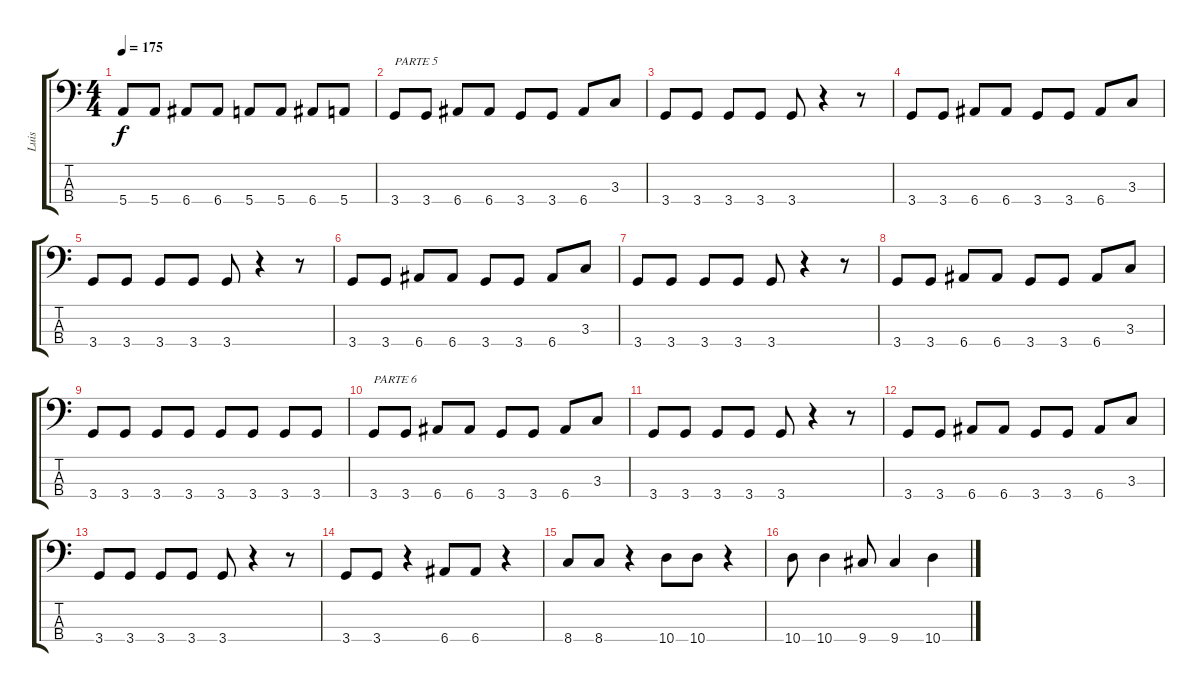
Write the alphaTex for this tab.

\track ("Luis" "Luis") {instrument electricbasspick}
\staff {score tabs}
\tuning (G2 D2 A1 E1) {hide}
\ts (4 4)
\tempo 175
\clef f4
\ks c
5.4.8{dy f} 5.4.8 6.4.8 6.4.8 5.4.8 5.4.8 6.4.8 5.4.8 |
3.4.8{txt "PARTE 5"} 3.4.8 6.4.8 6.4.8 3.4.8 3.4.8 6.4.8 3.3.8 |
3.4.8 3.4.8 3.4.8 3.4.8 3.4.8 r.4 r.8 |
3.4.8 3.4.8 6.4.8 6.4.8 3.4.8 3.4.8 6.4.8 3.3.8 |
3.4.8 3.4.8 3.4.8 3.4.8 3.4.8 r.4 r.8 |
3.4.8 3.4.8 6.4.8 6.4.8 3.4.8 3.4.8 6.4.8 3.3.8 |
3.4.8 3.4.8 3.4.8 3.4.8 3.4.8 r.4 r.8 |
3.4.8 3.4.8 6.4.8 6.4.8 3.4.8 3.4.8 6.4.8 3.3.8 |
3.4.8 3.4.8 3.4.8 3.4.8 3.4.8 3.4.8 3.4.8 3.4.8 |
3.4.8{txt "PARTE 6"} 3.4.8 6.4.8 6.4.8 3.4.8 3.4.8 6.4.8 3.3.8 |
3.4.8 3.4.8 3.4.8 3.4.8 3.4.8 r.4 r.8 |
3.4.8 3.4.8 6.4.8 6.4.8 3.4.8 3.4.8 6.4.8 3.3.8 |
3.4.8 3.4.8 3.4.8 3.4.8 3.4.8 r.4 r.8 |
3.4.8 3.4.8 r.4 6.4.8 6.4.8 r.4 |
8.4.8 8.4.8 r.4 10.4.8 10.4.8 r.4 |
10.4.8 10.4.4 9.4.8 9.4.4 10.4.4
